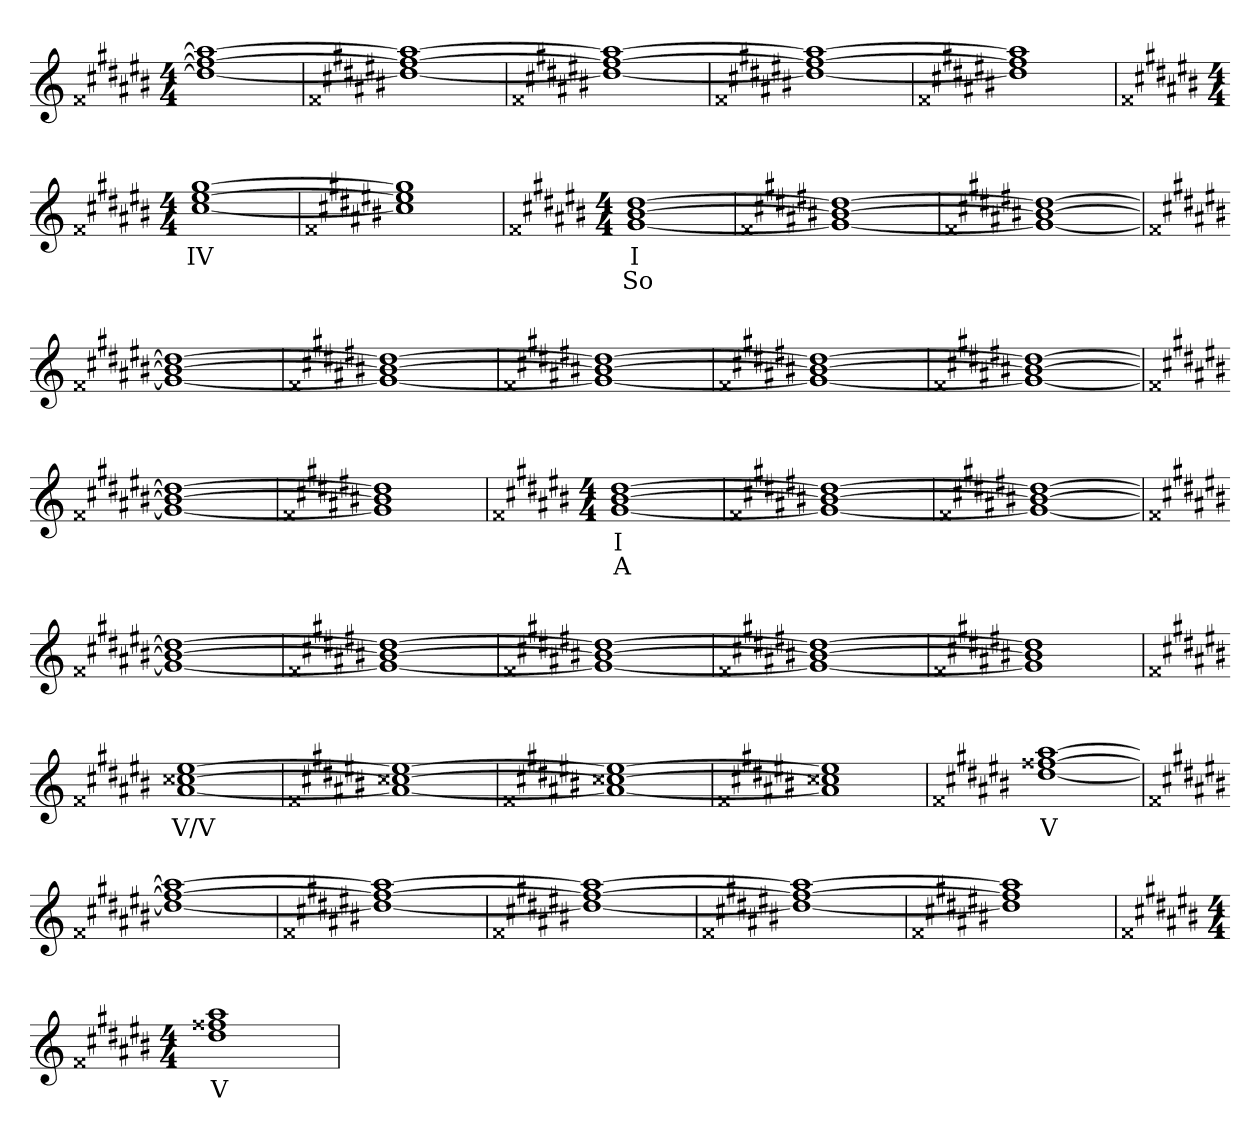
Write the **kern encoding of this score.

**kern	**text	**text
*part1	*part1	*part1
*staff1	*staff1	*staff1
*k[f##c#g#d#a#e#b#]	*	*
*G#:	*	*
*M4/4	*	*
=	=	=
1dd#_ 1ff##_ 1aa#_	.	.
=	=	=
*k[f##c#g#d#a#e#b#]	*	*
*G#:	*	*
1dd#_ 1ff##_ 1aa#_	.	.
=	=	=
*k[f##c#g#d#a#e#b#]	*	*
*G#:	*	*
1dd#_ 1ff##_ 1aa#_	.	.
=	=	=
*k[f##c#g#d#a#e#b#]	*	*
*G#:	*	*
1dd#_ 1ff##_ 1aa#_	.	.
=	=	=
*k[f##c#g#d#a#e#b#]	*	*
*G#:	*	*
1dd#] 1ff##] 1aa#]	.	.
=	=	=
*k[f##c#g#d#a#e#b#]	*	*
*G#:	*	*
*M4/4	*	*
[1cc# [1ee# [1gg#	IV	.
=	=	=
*k[f##c#g#d#a#e#b#]	*	*
*G#:	*	*
1cc#] 1ee#] 1gg#]	.	.
=	=	=
*k[f##c#g#d#a#e#b#]	*	*
*G#:	*	*
*M4/4	*	*
[1g# [1b# [1dd#	I	So
=	=	=
*k[f##c#g#d#a#e#b#]	*	*
*G#:	*	*
1g#_ 1b#_ 1dd#_	.	.
=	=	=
*k[f##c#g#d#a#e#b#]	*	*
*G#:	*	*
1g#_ 1b#_ 1dd#_	.	.
=	=	=
*k[f##c#g#d#a#e#b#]	*	*
*G#:	*	*
1g#_ 1b#_ 1dd#_	.	.
=	=	=
*k[f##c#g#d#a#e#b#]	*	*
*G#:	*	*
1g#_ 1b#_ 1dd#_	.	.
=	=	=
*k[f##c#g#d#a#e#b#]	*	*
*G#:	*	*
1g#_ 1b#_ 1dd#_	.	.
=	=	=
*k[f##c#g#d#a#e#b#]	*	*
*G#:	*	*
1g#_ 1b#_ 1dd#_	.	.
=	=	=
*k[f##c#g#d#a#e#b#]	*	*
*G#:	*	*
1g#_ 1b#_ 1dd#_	.	.
=	=	=
*k[f##c#g#d#a#e#b#]	*	*
*G#:	*	*
1g#_ 1b#_ 1dd#_	.	.
=	=	=
*k[f##c#g#d#a#e#b#]	*	*
*G#:	*	*
1g#] 1b#] 1dd#]	.	.
=	=	=
*k[f##c#g#d#a#e#b#]	*	*
*G#:	*	*
*M4/4	*	*
[1g# [1b# [1dd#	I	A
=	=	=
*k[f##c#g#d#a#e#b#]	*	*
*G#:	*	*
1g#_ 1b#_ 1dd#_	.	.
=	=	=
*k[f##c#g#d#a#e#b#]	*	*
*G#:	*	*
1g#_ 1b#_ 1dd#_	.	.
=	=	=
*k[f##c#g#d#a#e#b#]	*	*
*G#:	*	*
1g#_ 1b#_ 1dd#_	.	.
=	=	=
*k[f##c#g#d#a#e#b#]	*	*
*G#:	*	*
1g#_ 1b#_ 1dd#_	.	.
=	=	=
*k[f##c#g#d#a#e#b#]	*	*
*G#:	*	*
1g#_ 1b#_ 1dd#_	.	.
=	=	=
*k[f##c#g#d#a#e#b#]	*	*
*G#:	*	*
1g#_ 1b#_ 1dd#_	.	.
=	=	=
*k[f##c#g#d#a#e#b#]	*	*
*G#:	*	*
1g#] 1b#] 1dd#]	.	.
=	=	=
*k[f##c#g#d#a#e#b#]	*	*
*G#:	*	*
[1a# [1cc##X [1ee#	V/V	.
=	=	=
*k[f##c#g#d#a#e#b#]	*	*
*G#:	*	*
1a#_ 1cc##X_ 1ee#_	.	.
=	=	=
*k[f##c#g#d#a#e#b#]	*	*
*G#:	*	*
1a#_ 1cc##X_ 1ee#_	.	.
=	=	=
*k[f##c#g#d#a#e#b#]	*	*
*G#:	*	*
1a#] 1cc##X] 1ee#]	.	.
=	=	=
*k[f##c#g#d#a#e#b#]	*	*
*G#:	*	*
[1dd# [1ff## [1aa#	V	.
=	=	=
*k[f##c#g#d#a#e#b#]	*	*
*G#:	*	*
1dd#_ 1ff##_ 1aa#_	.	.
=	=	=
*k[f##c#g#d#a#e#b#]	*	*
*G#:	*	*
1dd#_ 1ff##_ 1aa#_	.	.
=	=	=
*k[f##c#g#d#a#e#b#]	*	*
*G#:	*	*
1dd#_ 1ff##_ 1aa#_	.	.
=	=	=
*k[f##c#g#d#a#e#b#]	*	*
*G#:	*	*
1dd#_ 1ff##_ 1aa#_	.	.
=	=	=
*k[f##c#g#d#a#e#b#]	*	*
*G#:	*	*
1dd#] 1ff##] 1aa#]	.	.
=	=	=
*k[f##c#g#d#a#e#b#]	*	*
*G#:	*	*
*M4/4	*	*
1dd# 1ff## 1aa#	V	.
=	=	=
*-	*-	*-
